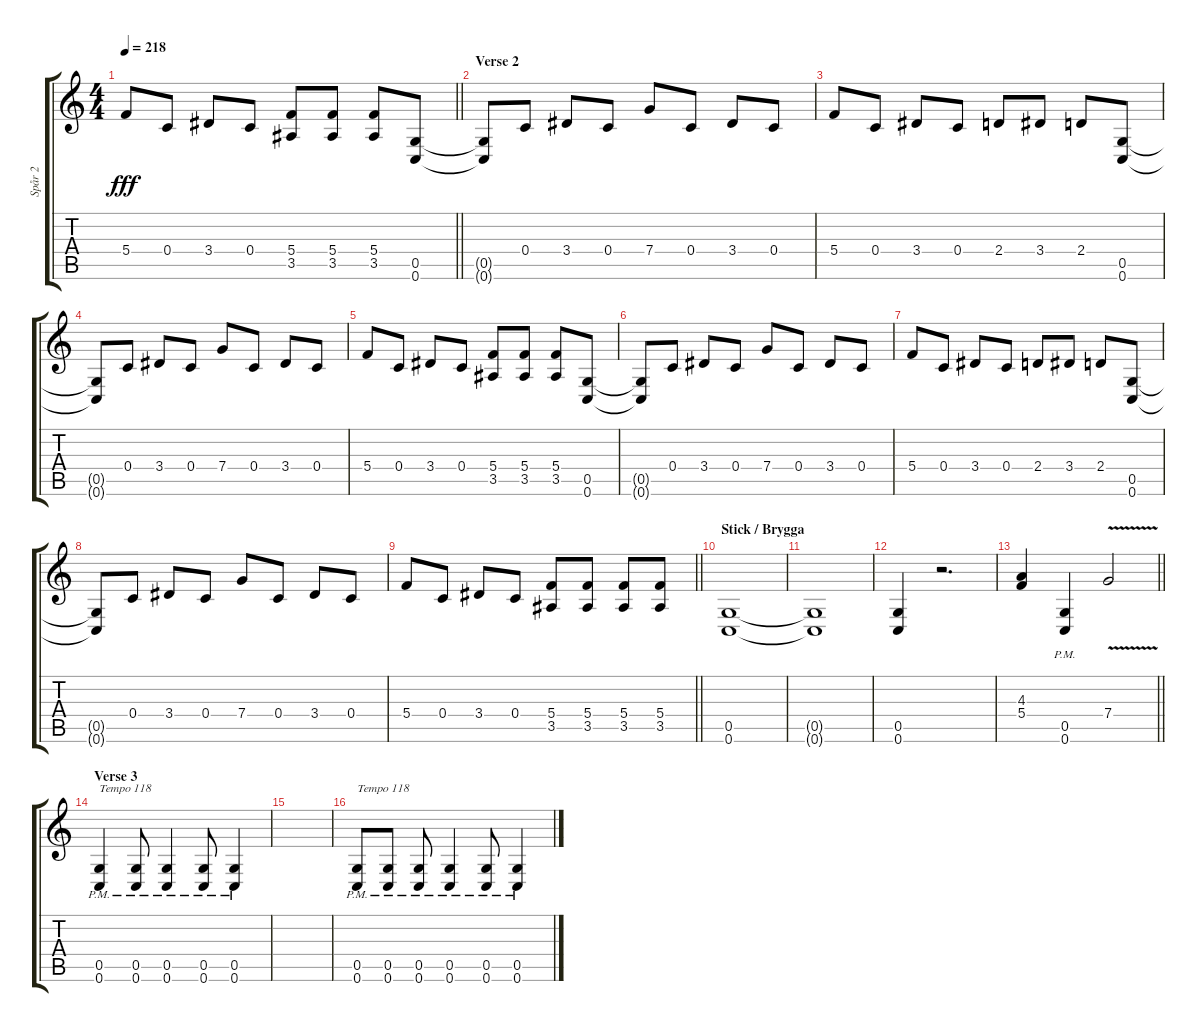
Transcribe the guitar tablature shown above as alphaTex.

\track ("Spår 2" "Spår 2") {instrument distortionguitar}
\staff {score tabs}
\tuning (D4 A3 F3 C3 G2 C2) {hide}
\ts (4 4)
\tempo 218
\clef g2
\barLineRight lightlight
\ks c
5.4.8{dy fff} 0.4.8 3.4.8 0.4.8 (5.4 3.5).8 (5.4 3.5).8 (5.4 3.5).8 (0.5 0.6).8 |
\section ("" "Verse 2")
(0.5{t} 0.6{t}).8 0.4.8 3.4.8 0.4.8 7.4.8 0.4.8 3.4.8 0.4.8 |
5.4.8 0.4.8 3.4.8 0.4.8 2.4.8 3.4.8 2.4.8 (0.5 0.6).8 |
(0.5{t} 0.6{t}).8 0.4.8 3.4.8 0.4.8 7.4.8 0.4.8 3.4.8 0.4.8 |
5.4.8 0.4.8 3.4.8 0.4.8 (5.4 3.5).8 (5.4 3.5).8 (5.4 3.5).8 (0.5 0.6).8 |
(0.5{t} 0.6{t}).8 0.4.8 3.4.8 0.4.8 7.4.8 0.4.8 3.4.8 0.4.8 |
5.4.8 0.4.8 3.4.8 0.4.8 2.4.8 3.4.8 2.4.8 (0.5 0.6).8 |
(0.5{t} 0.6{t}).8 0.4.8 3.4.8 0.4.8 7.4.8 0.4.8 3.4.8 0.4.8 |
\barLineRight lightlight
5.4.8 0.4.8 3.4.8 0.4.8 (5.4 3.5).8 (5.4 3.5).8 (5.4 3.5).8 (5.4 3.5).8 |
\section ("" "Stick / Brygga")
(0.5 0.6).1 |
(0.5{t} 0.6{t}).1 |
(0.5 0.6).4 r.2{d} |
\barLineRight lightlight
(4.3 5.4).4 (0.5{pm} 0.6{pm}).4 7.4{v}.2 |
\section ("" "Verse 3")
(0.5{pm} 0.6{pm}).4{txt "Tempo 118"} (0.5{pm} 0.6{pm}).8 (0.5{pm} 0.6{pm}).4 (0.5{pm} 0.6{pm}).8 (0.5{pm} 0.6{pm}).4 |
|
(0.5{pm} 0.6{pm}).8{txt "Tempo 118"} (0.5{pm} 0.6{pm}).8 (0.5{pm} 0.6{pm}).8 (0.5{pm} 0.6{pm}).4 (0.5{pm} 0.6{pm}).8 (0.5{pm} 0.6{pm}).4
